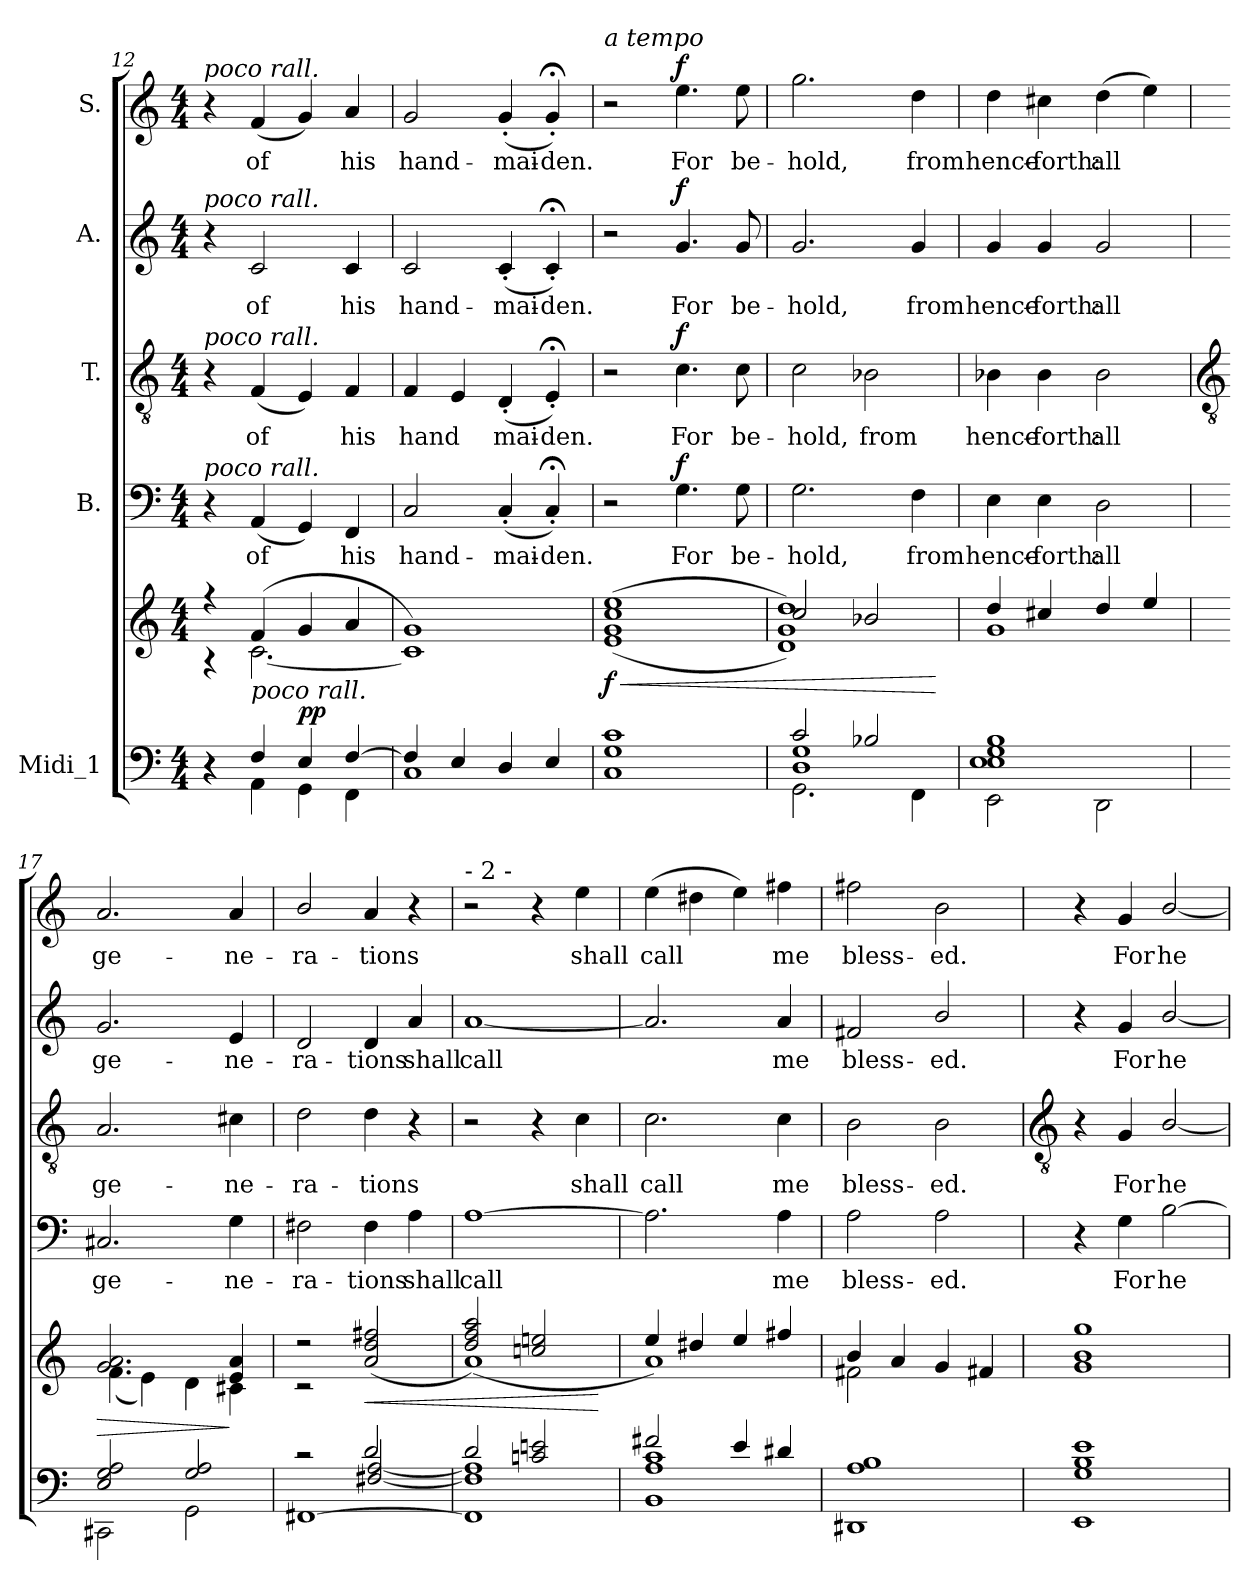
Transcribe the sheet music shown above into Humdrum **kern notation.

**kern	**kern	**dynam	**kern	**text	**dynam	**kern	**text	**dynam	**kern	**text	**dynam	**kern	**text	**dynam
*part5	*part5	*part5	*part4	*part4	*part4	*part3	*part3	*part3	*part2	*part2	*part2	*part1	*part1	*part1
*staff6	*staff5	*staff5/6	*staff4	*staff4	*staff4	*staff3	*staff3	*staff3	*staff2	*staff2	*staff2	*staff1	*staff1	*staff1
*I"Midi_1	*	*	*I"B.	*	*	*I"T.	*	*	*I"A.	*	*	*I"S.	*	*
!!LO:LB:g=z
*clefF4	*clefG2	*	*clefF4	*	*	*clefGv2	*	*	*clefG2	*	*	*clefG2	*	*
*k[]	*k[]	*	*k[]	*	*	*k[]	*	*	*k[]	*	*	*k[]	*	*
*C:	*C:	*	*C:	*	*	*C:	*	*	*C:	*	*	*C:	*	*
*M4/4	*M4/4	*	*M4/4	*	*	*M4/4	*	*	*M4/4	*	*	*M4/4	*	*
=12	=12	=12	=12	=12	=12	=12	=12	=12	=12	=12	=12	=12	=12	=12
*^	*^	*	*	*	*	*	*	*	*	*	*	*	*	*
*	*^	*	*	*	*	*	*	*	*	*	*	*	*	*	*	*
!	!	!	!	!	!	!	!	!	!	!	!	!	!	!	!LO:TX:a:i:t=poco rall.	!	!
!	!	!	!	!	!	!	!	!	!	!	!	!LO:TX:a:i:t=poco rall.	!	!	!	!	!
!	!	!	!	!	!	!	!	!	!LO:TX:a:i:t=poco rall.	!	!	!	!	!	!	!	!
!	!	!	!	!	!	!LO:TX:a:i:t=poco rall.	!	!	!	!	!	!	!	!	!	!	!
4r	1ryy	4r	4r	4r	.	4r	.	.	4r	.	.	4r	.	.	4r	.	.
!	!	!	!LO:TX:b:i:t=poco rall.	!	!	!	!	!	!	!	!	!	!	!	!	!	!
!	!	!	!	!	!	!	!LO:LY:b	!	!	!LO:LY:b	!	!	!LO:LY:b	!	!	!LO:LY:b	!
4F/	.	4AA\	(>4f/	[2.c\	.	(<4AA	of	.	(<4F	of	.	2c	of	.	(<4f	of	.
!	!	!	!	!	!LO:DY:a=2	!	!	!	!	!	!	!	!	!	!	!	!
4E/	.	4GG\	4g/	.	pp	4GG)	.	.	4E)	.	.	.	.	.	4g)	.	.
!	!	!	!	!	!	!	!LO:LY:b	!	!	!LO:LY:b	!	!	!LO:LY:b	!	!	!LO:LY:b	!
[4F/	.	4FF\	4a/	.	.	4FF	his	.	4F	his	.	4c	his	.	4a	his	.
=13	=13	=13	=13	=13	=13	=13	=13	=13	=13	=13	=13	=13	=13	=13	=13	=13	=13
!	!	!	!	!	!	!	!LO:LY:b	!	!	!LO:LY:b	!	!	!LO:LY:b	!	!	!LO:LY:b	!
4F/]	1ryy	1C\	1g/)	1c\]	.	2C	hand-	.	4F	hand	.	2c	hand-	.	2g	hand-	.
4E/	.	.	.	.	.	.	.	.	4E	.	.	.	.	.	.	.	.
!	!	!	!	!	!	!	!LO:LY:b	!	!	!LO:LY:b	!	!	!LO:LY:b	!	!	!LO:LY:b	!
4D/	.	.	.	.	.	(<4C'	-mai-	.	(<4D'	mai-	.	(<4c'	-mai-	.	(<4g'	-mai-	.
!	!	!	!	!	!	!	!LO:LY:b	!	!	!LO:LY:b	!	!	!LO:LY:b	!	!	!LO:LY:b	!
4E/	.	.	.	.	.	4C;<')	-den.	.	4E;<')	-den.	.	4c;<')	-den.	.	4g;<')	-den.	.
=14	=14	=14	=14	=14	=14	=14	=14	=14	=14	=14	=14	=14	=14	=14	=14	=14	=14
!	!	!	!	!	!	!	!	!	!	!	!	!	!	!	!LO:TX:a:i:t=a tempo	!	!
!	!	!	!	!	!LO:HP:b	!	!	!	!	!	!	!	!	!	!	!	!
!	!	!	!	!	!LO:DY:n=1:b	!	!	!	!	!	!	!	!	!	!	!	!
1G/ 1c/	1ryy	1C\	1cc/ 1ee/	(<(<1e\ 1g\	< f	2r	.	.	2r	.	.	2r	.	.	2r	.	.
!	!	!	!	!	!	!	!LO:LY:b	!LO:DY:b	!	!LO:LY:b	!LO:DY:b	!	!LO:LY:b	!LO:DY:a	!	!LO:LY:b	!LO:DY:a
.	.	.	.	.	.	4.G	For	f	4.c	For	f	4.g	For	f	4.ee	For	f
!	!	!	!	!	!	!	!LO:LY:b	!	!	!LO:LY:b	!	!	!LO:LY:b	!	!	!LO:LY:b	!
.	.	.	.	.	.	8G	be-	.	8c	be-	.	8g	be-	.	8ee	be-	.
=15	=15	=15	=15	=15	=15	=15	=15	=15	=15	=15	=15	=15	=15	=15	=15	=15	=15
!	!	!	!	!	!	!	!LO:LY:b	!	!	!LO:LY:b	!	!	!LO:LY:b	!	!	!LO:LY:b	!
2c/	1D\ 1G\	2.GG\	2cc/	1d\ 1g\ 1dd\))	.	2.G	-hold,	.	2c	-hold,	.	2.g	-hold,	.	2.gg	-hold,	.
!	!	!	!	!	!	!	!	!	!	!LO:LY:b	!	!	!	!	!	!	!
2B-X/	.	.	2b-X/	.	.	.	.	.	2B-X	from	.	.	.	.	.	.	.
!	!	!	!	!	!	!	!LO:LY:b	!	!	!	!	!	!LO:LY:b	!	!	!LO:LY:b	!
.	.	4FF\	.	.	.	4F	from	.	.	.	.	4g	from	.	4dd	from	.
*v	*v	*v	*	*	*	*	*	*	*	*	*	*	*	*	*	*	*
*	*v	*v	*	*	*	*	*	*	*	*	*	*	*	*	*
.	.	[	.	.	.	.	.	.	.	.	.	.	.	.
=16	=16	=16	=16	=16	=16	=16	=16	=16	=16	=16	=16	=16	=16	=16
*^	*^	*	*	*	*	*	*	*	*	*	*	*	*	*
*	*^	*	*	*	*	*	*	*	*	*	*	*	*	*	*	*
!	!	!	!	!	!	!	!LO:LY:b	!	!	!LO:LY:b	!	!	!LO:LY:b	!	!	!LO:LY:b	!
1E/ 1G/ 1B/	1E\	2EE\	4dd/	1g\	.	4E	hence-	.	4B-X	hence-	.	4g	hence-	.	4dd	hence-	.
!	!	!	!	!	!	!	!LO:LY:b	!	!	!LO:LY:b	!	!	!LO:LY:b	!	!	!LO:LY:b	!
.	.	.	4cc#X/	.	.	4E	-forth:	.	4B-	-forth:	.	4g	-forth:	.	4cc#X	-forth:	.
!	!	!	!	!	!	!	!LO:LY:b	!	!	!LO:LY:b	!	!	!LO:LY:b	!	!	!LO:LY:b	!
.	.	2DD\	4dd/	.	.	2D	all	.	2B-	all	.	2g	all	.	(>4dd	all	.
.	.	.	4ee/	.	.	.	.	.	.	.	.	.	.	.	4ee)	.	.
!!LO:LB:g=z
=17	=17	=17	=17	=17	=17	=17	=17	=17	=17	=17	=17	=17	=17	=17	=17	=17	=17
*	*	*	*	*	*	*	*	*	*clefGv2	*	*	*	*	*	*	*	*
!	!	!	!	!	!LO:HP:b	!	!LO:LY:b	!	!	!LO:LY:b	!	!	!LO:LY:b	!	!	!LO:LY:b	!
2E/ 2G/ 2A/	1ryy	2CC#X\	2.g/ 2.a/	(<4f\	>	2.C#X	ge-	.	2.A	ge-	.	2.g	ge-	.	2.a	ge-	.
.	.	.	.	4e\)	.	.	.	.	.	.	.	.	.	.	.	.	.
2G/ 2A/	.	2GG\	.	4d\	.	.	.	.	.	.	.	.	.	.	.	.	.
!	!	!	!	!	!	!	!LO:LY:b	!	!	!LO:LY:b	!	!	!LO:LY:b	!	!	!LO:LY:b	!
.	.	.	4e/ 4a/	4c#X\	]	4G	-ne-	.	4c#X	-ne-	.	4e	-ne-	.	4a	-ne-	.
=18	=18	=18	=18	=18	=18	=18	=18	=18	=18	=18	=18	=18	=18	=18	=18	=18	=18
!	!	!	!	!	!	!	!LO:LY:b	!	!	!LO:LY:b	!	!	!LO:LY:b	!	!	!LO:LY:b	!
2r	2ryy	[1FF#X\	2r	2r	.	2F#X	-ra-	.	2d	-ra-	.	2d	-ra-	.	2b/	-ra-	.
!	!	!	!	!	!LO:HP:b	!	!LO:LY:b	!	!	!LO:LY:b	!	!	!LO:LY:b	!	!	!LO:LY:b	!
2d/	[2F#X/ [2A/	.	(<2a/ 2dd/ 2ff#X/	(<(<2ryy	<	4F#	-tions	.	4d	-tions	.	4d	-tions	.	4a	-tions	.
!	!	!	!	!	!	!	!LO:LY:b	!	!	!	!	!	!LO:LY:b	!	!	!	!
.	.	.	.	.	.	4A	shall	.	4r	.	.	4a	shall	.	4r	.	.
=19	=19	=19	=19	=19	=19	=19	=19	=19	=19	=19	=19	=19	=19	=19	=19	=19	=19
!	!	!	!	!	!	!	!	!	!	!	!	!	!	!	!LO:TX:a:t=- 2 -	!	!
!	!	!	!	!	!	!	!LO:LY:b	!	!	!	!	!	!LO:LY:b	!	!	!	!
2d/	1F#\] 1A\]	1FF#\]	2dd/ 2ff/ 2aa/)	(<1a\))	.	[1A	call	.	2r	.	.	[1a	call	.	2r	.	.
2cn/ 2en/	.	.	2ccn/ 2een/	.	.	.	.	.	4r	.	.	.	.	.	4r	.	.
!	!	!	!	!	!	!	!	!	!	!LO:LY:b	!	!	!	!	!	!LO:LY:b	!
.	.	.	.	.	.	.	.	.	4c	shall	.	.	.	.	4ee	shall	.
*v	*v	*v	*	*	*	*	*	*	*	*	*	*	*	*	*	*	*
*	*v	*v	*	*	*	*	*	*	*	*	*	*	*	*	*
.	.	[	.	.	.	.	.	.	.	.	.	.	.	.
=20	=20	=20	=20	=20	=20	=20	=20	=20	=20	=20	=20	=20	=20	=20
*^	*^	*	*	*	*	*	*	*	*	*	*	*	*	*
!	!	!	!	!	!	!	!	!	!LO:LY:b	!	!	!	!	!	!LO:LY:b	!
2f#X/	1BB\ 1A\ 1c\	4ee/	1a\)	.	2.A]	.	.	2.c	call	.	2.a]	.	.	(>4ee	call	.
.	.	4dd#X/	.	.	.	.	.	.	.	.	.	.	.	4dd#X	.	.
4e/	.	4ee/	.	.	.	.	.	.	.	.	.	.	.	4ee)	.	.
!	!	!	!	!	!	!LO:LY:b	!	!	!LO:LY:b	!	!	!LO:LY:b	!	!	!LO:LY:b	!
4d#X/	.	4ff#X/	.	.	4A	me	.	4c	me	.	4a	me	.	4ff#X	me	.
=21	=21	=21	=21	=21	=21	=21	=21	=21	=21	=21	=21	=21	=21	=21	=21	=21
!	!	!	!	!	!	!LO:LY:b	!	!	!LO:LY:b	!	!	!LO:LY:b	!	!	!LO:LY:b	!
1A/ 1B/	1DD#X\	4b/	2f#X\	.	2A	bless-	.	2B	bless-	.	2f#X	bless-	.	2ff#X	bless-	.
.	.	4a/	.	.	.	.	.	.	.	.	.	.	.	.	.	.
!	!	!	!	!	!	!LO:LY:b	!	!	!LO:LY:b	!	!	!LO:LY:b	!	!	!LO:LY:b	!
.	.	4g/	2ryy	.	2A	-ed.	.	2B	-ed.	.	2b/	-ed.	.	2b	-ed.	.
.	.	4f#X/	.	.	.	.	.	.	.	.	.	.	.	.	.	.
*v	*v	*	*	*	*	*	*	*	*	*	*	*	*	*	*	*
!!LO:LB:g=z
=22	=22	=22	=22	=22	=22	=22	=22	=22	=22	=22	=22	=22	=22	=22	=22
*	*	*	*	*	*	*	*clefGv2	*	*	*	*	*	*	*	*
*^	*	*	*	*	*	*	*	*	*	*	*	*	*	*	*
*	*^	*	*	*	*	*	*	*	*	*	*	*	*	*	*	*
1G/ 1B/ 1e/	1EE\	1ryy	1gg/	1g\ 1b\	.	4r	.	.	4r	.	.	4r	.	.	4r	.	.
!	!	!	!	!	!	!	!LO:LY:b	!	!	!LO:LY:b	!	!	!LO:LY:b	!	!	!LO:LY:b	!
.	.	.	.	.	.	4G	For	.	4G	For	.	4g	For	.	4g	For	.
!	!	!	!	!	!	!	!LO:LY:b	!	!	!LO:LY:b	!	!	!LO:LY:b	!	!	!LO:LY:b	!
.	.	.	.	.	.	[2B	he	.	[2B/	he	.	[2b/	he	.	[2b/	he	.
*v	*v	*v	*	*	*	*	*	*	*	*	*	*	*	*	*	*	*
*	*v	*v	*	*	*	*	*	*	*	*	*	*	*	*	*
=	=	=	=	=	=	=	=	=	=	=	=	=	=	=
*-	*-	*-	*-	*-	*-	*-	*-	*-	*-	*-	*-	*-	*-	*-
